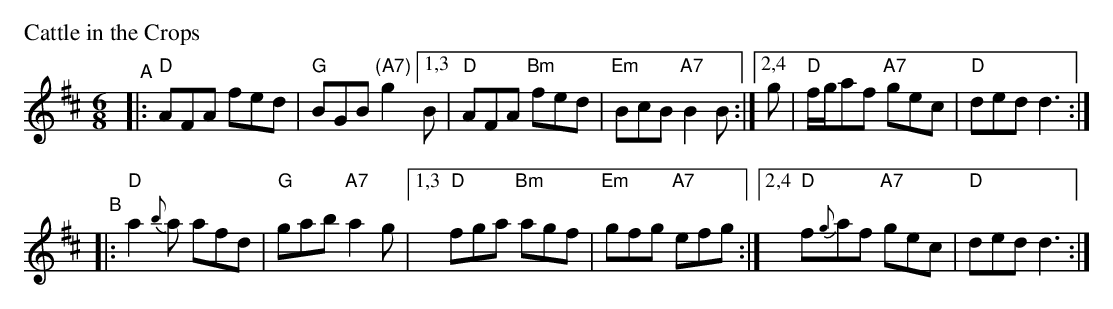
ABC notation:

X:1
P: Cattle in the Crops
L: 1/8
M: 6/8
K: D
"^A"\
|: "D"AFA fed | "G"BGB "(A7)"g2 \
  [1,3 B | "D"AFA "Bm"fed | "Em"BcB "A7"B2B \
:|[2,4 g | "D"f/g/af "A7"gec | "D"ded d3 :|
"^B"\
|: "D"a2{b}a afd | "G"gab "A7"a2g \
 |[1,3 "D"fga "Bm"agf | "Em"gfg "A7"efg \
:|[2,4 "D"f{g}af "A7"gec | "D"ded d3 :|
